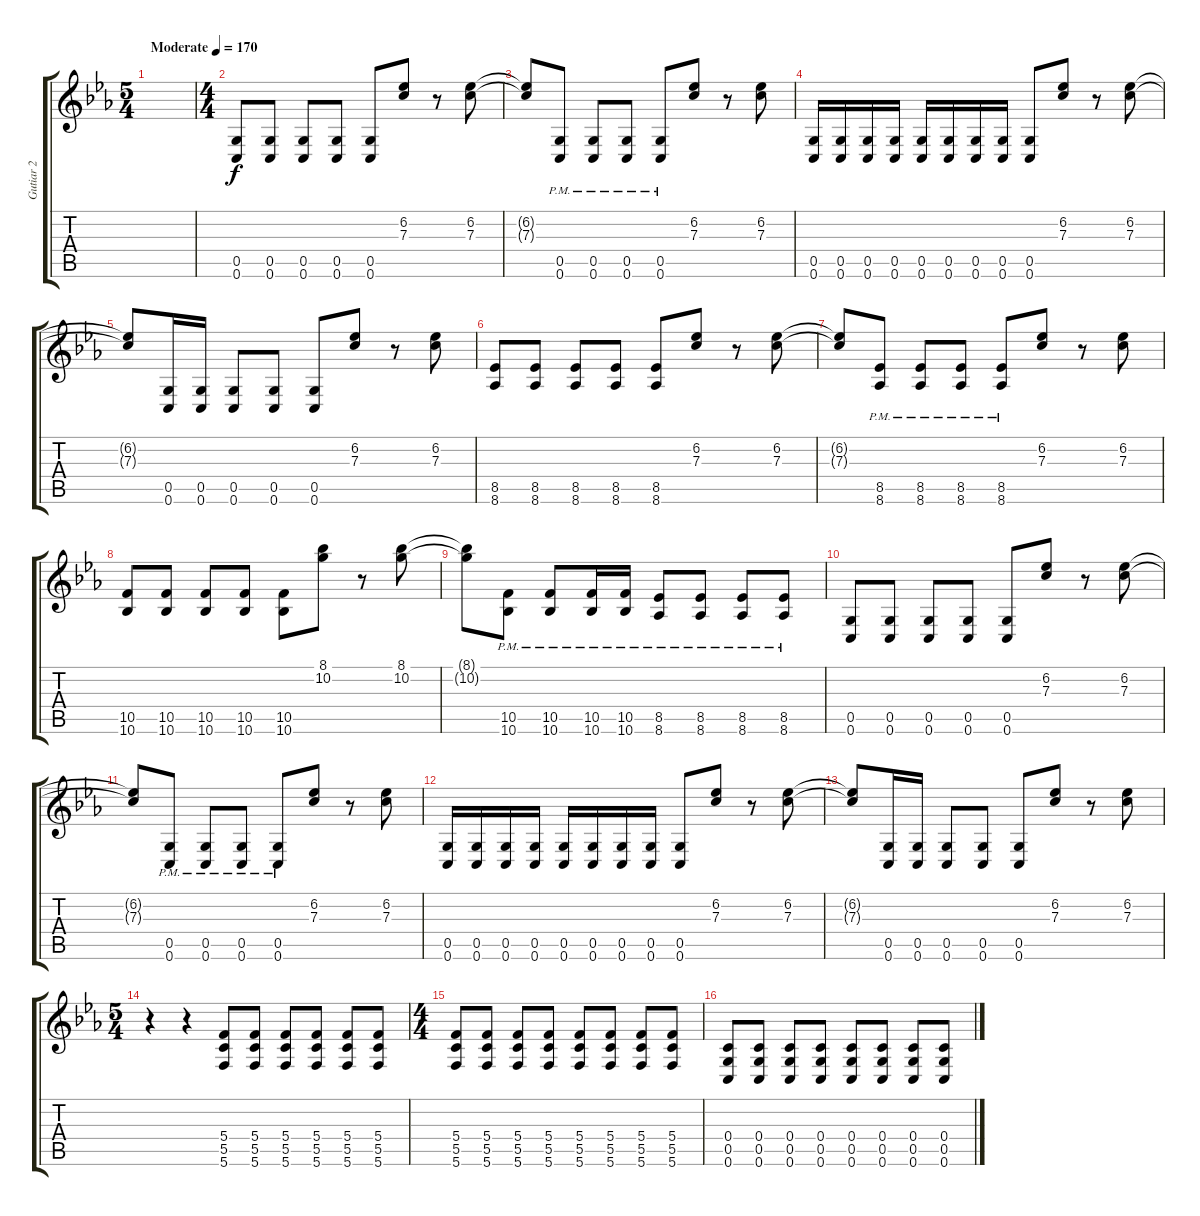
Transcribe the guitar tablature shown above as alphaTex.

\track ("Gutiar 2" "Gutiar 2") {instrument overdrivenguitar}
\staff {score tabs}
\tuning (D4 A3 F3 C3 G2 C2) {hide}
\ts (5 4)
\tempo (170 "Moderate")
\clef g2
\ks cminor
|
\ts (4 4)
(0.5 0.6).8 (0.5 0.6).8 (0.5 0.6).8 (0.5 0.6).8 (0.5 0.6).8 (6.2 7.3).8 r.8 (6.2 7.3).8 |
(6.2{t} 7.3{t}).8 (0.5{pm} 0.6{pm}).8 (0.5{pm} 0.6{pm}).8 (0.5{pm} 0.6{pm}).8 (0.5{pm} 0.6{pm}).8 (6.2 7.3).8 r.8 (6.2 7.3).8 |
(0.5 0.6).16 (0.5 0.6).16 (0.5 0.6).16 (0.5 0.6).16 (0.5 0.6).16 (0.5 0.6).16 (0.5 0.6).16 (0.5 0.6).16 (0.5 0.6).8 (6.2 7.3).8 r.8 (6.2 7.3).8 |
(6.2{t} 7.3{t}).8 (0.5 0.6).16 (0.5 0.6).16 (0.5 0.6).8 (0.5 0.6).8 (0.5 0.6).8 (6.2 7.3).8 r.8 (6.2 7.3).8 |
(8.5 8.6).8 (8.5 8.6).8 (8.5 8.6).8 (8.5 8.6).8 (8.5 8.6).8 (6.2 7.3).8 r.8 (6.2 7.3).8 |
(6.2{t} 7.3{t}).8 (8.5{pm} 8.6{pm}).8 (8.5{pm} 8.6{pm}).8 (8.5{pm} 8.6{pm}).8 (8.5{pm} 8.6{pm}).8 (6.2 7.3).8 r.8 (6.2 7.3).8 |
(10.5 10.6).8 (10.5 10.6).8 (10.5 10.6).8 (10.5 10.6).8 (10.5 10.6).8 (8.1 10.2).8 r.8 (8.1 10.2).8 |
(8.1{t} 10.2{t}).8 (10.5{pm} 10.6{pm}).8 (10.5{pm} 10.6{pm}).8 (10.5{pm} 10.6{pm}).16 (10.5{pm} 10.6{pm}).16 (8.5{pm} 8.6{pm}).8 (8.5{pm} 8.6{pm}).8 (8.5{pm} 8.6{pm}).8 (8.5{pm} 8.6{pm}).8 |
(0.5 0.6).8 (0.5 0.6).8 (0.5 0.6).8 (0.5 0.6).8 (0.5 0.6).8 (6.2 7.3).8 r.8 (6.2 7.3).8 |
(6.2{t} 7.3{t}).8 (0.5{pm} 0.6{pm}).8 (0.5{pm} 0.6{pm}).8 (0.5{pm} 0.6{pm}).8 (0.5{pm} 0.6{pm}).8 (6.2 7.3).8 r.8 (6.2 7.3).8 |
(0.5 0.6).16 (0.5 0.6).16 (0.5 0.6).16 (0.5 0.6).16 (0.5 0.6).16 (0.5 0.6).16 (0.5 0.6).16 (0.5 0.6).16 (0.5 0.6).8 (6.2 7.3).8 r.8 (6.2 7.3).8 |
(6.2{t} 7.3{t}).8 (0.5 0.6).16 (0.5 0.6).16 (0.5 0.6).8 (0.5 0.6).8 (0.5 0.6).8 (6.2 7.3).8 r.8 (6.2 7.3).8 |
\ts (5 4)
r.4 r.4 (5.4 5.5 5.6).8 (5.4 5.5 5.6).8 (5.4 5.5 5.6).8 (5.4 5.5 5.6).8 (5.4 5.5 5.6).8 (5.4 5.5 5.6).8 |
\ts (4 4)
(5.4 5.5 5.6).8 (5.4 5.5 5.6).8 (5.4 5.5 5.6).8 (5.4 5.5 5.6).8 (5.4 5.5 5.6).8 (5.4 5.5 5.6).8 (5.4 5.5 5.6).8 (5.4 5.5 5.6).8 |
(0.4 0.5 0.6).8 (0.4 0.5 0.6).8 (0.4 0.5 0.6).8 (0.4 0.5 0.6).8 (0.4 0.5 0.6).8 (0.4 0.5 0.6).8 (0.4 0.5 0.6).8 (0.4 0.5 0.6).8
